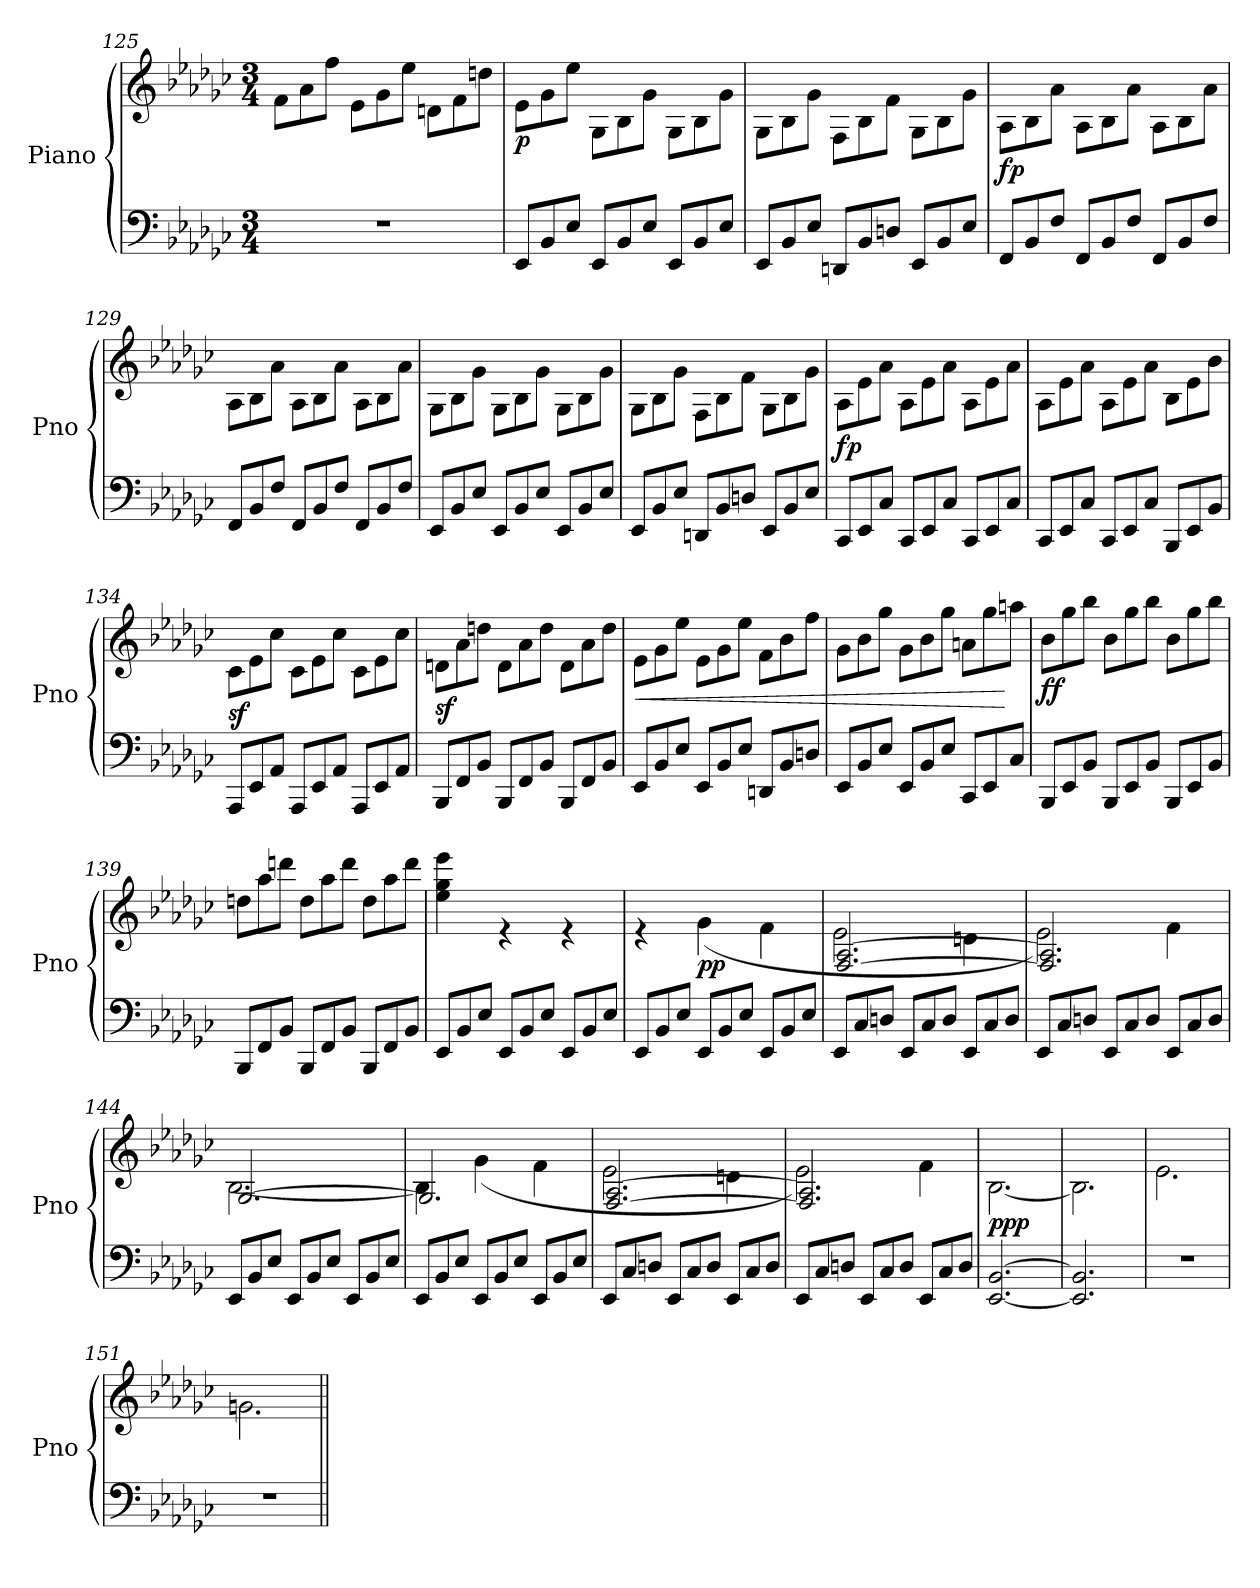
**kern	**kern	**dynam
*part1	*part1	*part1
*staff2	*staff1	*staff1/2
*I"Piano	*	*
*I'Pno	*	*
*clefF4	*clefG2	*
*k[b-e-a-d-g-c-]	*k[b-e-a-d-g-c-]	*
*e-:	*e-:	*
*M3/4	*M3/4	*
=125	=125	=125
*	*^	*
*	*	*Xtuplet	*
2.r	2.ryy	12f\L	.
.	.	12a-\	.
.	.	12ff\J	.
.	.	12e-\L	.
.	.	12g-\	.
.	.	12ee-\J	.
.	.	12dn\L	.
.	.	12f\	.
.	.	12ddn\J	.
=126	=126	=126	=126
*Xtuplet	*	*	*
!	!	!	!LO:DY:b
12EE-/L	2.ryy	12e-\L	p
12BB-/	.	12g-\	.
12E-/J	.	12ee-\J	.
12EE-/L	.	12G-\L	.
12BB-/	.	12B-\	.
12E-/J	.	12g-\J	.
12EE-/L	.	12G-\L	.
12BB-/	.	12B-\	.
12E-/J	.	12g-\J	.
=127	=127	=127	=127
12EE-/L	2.ryy	12G-\L	.
12BB-/	.	12B-\	.
12E-/J	.	12g-\J	.
12DDn/L	.	12F\L	.
12BB-/	.	12B-\	.
12Dn/J	.	12f\J	.
12EE-/L	.	12G-\L	.
12BB-/	.	12B-\	.
12E-/J	.	12g-\J	.
!!LO:LB:g=z	!!
=128	=128	=128	=128
!	!	!	!LO:DY:b
12FF/L	2.ryy	12A-\L	fp
12BB-/	.	12B-\	.
12F/J	.	12a-\J	.
12FF/L	.	12A-\L	.
12BB-/	.	12B-\	.
12F/J	.	12a-\J	.
12FF/L	.	12A-\L	.
12BB-/	.	12B-\	.
12F/J	.	12a-\J	.
=129	=129	=129	=129
12FF/L	2.ryy	12A-\L	.
12BB-/	.	12B-\	.
12F/J	.	12a-\J	.
12FF/L	.	12A-\L	.
12BB-/	.	12B-\	.
12F/J	.	12a-\J	.
12FF/L	.	12A-\L	.
12BB-/	.	12B-\	.
12F/J	.	12a-\J	.
=130	=130	=130	=130
12EE-/L	2.ryy	12G-\L	.
12BB-/	.	12B-\	.
12E-/J	.	12g-\J	.
12EE-/L	.	12G-\L	.
12BB-/	.	12B-\	.
12E-/J	.	12g-\J	.
12EE-/L	.	12G-\L	.
12BB-/	.	12B-\	.
12E-/J	.	12g-\J	.
=131	=131	=131	=131
12EE-/L	2.ryy	12G-\L	.
12BB-/	.	12B-\	.
12E-/J	.	12g-\J	.
12DDn/L	.	12F\L	.
12BB-/	.	12B-\	.
12Dn/J	.	12f\J	.
12EE-/L	.	12G-\L	.
12BB-/	.	12B-\	.
12E-/J	.	12g-\J	.
!!LO:PB:g=z	!!
=132	=132	=132	=132
!	!	!	!LO:DY:b
12CC-/L	2.ryy	12A-\L	fp
12EE-/	.	12e-\	.
12C-/J	.	12a-\J	.
12CC-/L	.	12A-\L	.
12EE-/	.	12e-\	.
12C-/J	.	12a-\J	.
12CC-/L	.	12A-\L	.
12EE-/	.	12e-\	.
12C-/J	.	12a-\J	.
=133	=133	=133	=133
12CC-/L	2.ryy	12A-\L	.
12EE-/	.	12e-\	.
12C-/J	.	12a-\J	.
12CC-/L	.	12A-\L	.
12EE-/	.	12e-\	.
12C-/J	.	12a-\J	.
12BBB-/L	.	12B-\L	.
12EE-/	.	12e-\	.
12BB-/J	.	12b-\J	.
=134	=134	=134	=134
!	!	!	!LO:DY:b
12AAA-/L	2.ryy	12c-\L	sf
12EE-/	.	12e-\	.
12AA-/J	.	12cc-\J	.
12AAA-/L	.	12c-\L	.
12EE-/	.	12e-\	.
12AA-/J	.	12cc-\J	.
12AAA-/L	.	12c-\L	.
12EE-/	.	12e-\	.
12AA-/J	.	12cc-\J	.
=135	=135	=135	=135
!	!	!	!LO:DY:b
12BBB-/L	2.ryy	12dn\L	sf
12FF/	.	12a-\	.
12BB-/J	.	12ddn\J	.
12BBB-/L	.	12d\L	.
12FF/	.	12a-\	.
12BB-/J	.	12dd\J	.
12BBB-/L	.	12d\L	.
12FF/	.	12a-\	.
12BB-/J	.	12dd\J	.
!!LO:LB:g=z	!!
=136	=136	=136	=136
!	!	!	!LO:HP:b
12EE-/L	2.ryy	12e-\L	<
12BB-/	.	12g-\	.
12E-/J	.	12ee-\J	.
12EE-/L	.	12e-\L	.
12BB-/	.	12g-\	.
12E-/J	.	12ee-\J	.
12DDn/L	.	12f\L	.
12BB-/	.	12b-\	.
12Dn/J	.	12ff\J	.
=137	=137	=137	=137
12EE-/L	2.ryy	12g-\L	.
12BB-/	.	12b-\	.
12E-/J	.	12gg-\J	.
12EE-/L	.	12g-\L	.
12BB-/	.	12b-\	.
12E-/J	.	12gg-\J	.
12CC-/L	.	12an\L	.
12EE-/	.	12gg-\	.
12C-/J	.	12aan\J	[
=138	=138	=138	=138
!	!	!	!LO:DY:b
12BBB-/L	2.ryy	12b-\L	ff
12EE-/	.	12gg-\	.
12BB-/J	.	12bb-\J	.
12BBB-/L	.	12b-\L	.
12EE-/	.	12gg-\	.
12BB-/J	.	12bb-\J	.
12BBB-/L	.	12b-\L	.
12EE-/	.	12gg-\	.
12BB-/J	.	12bb-\J	.
=139	=139	=139	=139
12BBB-/L	2.ryy	12ddn\L	.
12FF/	.	12aa-\	.
12BB-/J	.	12dddn\J	.
12BBB-/L	.	12dd\L	.
12FF/	.	12aa-\	.
12BB-/J	.	12ddd\J	.
12BBB-/L	.	12dd\L	.
12FF/	.	12aa-\	.
12BB-/J	.	12ddd\J	.
!!LO:LB:g=z	!!
=140	=140	=140	=140
12EE-/L	2.ryy	4ee-\ 4gg-\ 4eee-\	.
12BB-/	.	.	.
12E-/J	.	.	.
12EE-/L	.	4r	.
12BB-/	.	.	.
12E-/J	.	.	.
12EE-/L	.	4r	.
12BB-/	.	.	.
12E-/J	.	.	.
=141	=141	=141	=141
12EE-/L	2.ryy	4r	.
12BB-/	.	.	.
12E-/J	.	.	.
!	!	!	!LO:DY:b
12EE-/L	.	(>4g-\	pp
12BB-/	.	.	.
12E-/J	.	.	.
12EE-/L	.	4f\	.
12BB-/	.	.	.
12E-/J	.	.	.
=142	=142	=142	=142
*	*	*^	*
12EE-/L	2.ryy	2e-\	[2.F/ [2.A-/	.
12C-/	.	.	.	.
12Dn/J	.	.	.	.
12EE-/L	.	.	.	.
12C-/	.	.	.	.
12D/J	.	.	.	.
12EE-/L	.	4dn\	.	.
12C-/	.	.	.	.
12D/J	.	.	.	.
=143	=143	=143	=143	=143
12EE-/L	2.ryy	2e-\)	2.F/] 2.A-/]	.
12C-/	.	.	.	.
12Dn/J	.	.	.	.
12EE-/L	.	.	.	.
12C-/	.	.	.	.
12D/J	.	.	.	.
12EE-/L	.	4f\	.	.
12C-/	.	.	.	.
12D/J	.	.	.	.
!!LO:LB:g=z	!!	!!
=144	=144	=144	=144	=144
12EE-/L	2.ryy	[2.B-\	[2.G-/	.
12BB-/	.	.	.	.
12E-/J	.	.	.	.
12EE-/L	.	.	.	.
12BB-/	.	.	.	.
12E-/J	.	.	.	.
12EE-/L	.	.	.	.
12BB-/	.	.	.	.
12E-/J	.	.	.	.
=145	=145	=145	=145	=145
12EE-/L	2.ryy	4B-\]	2.G-/]	.
12BB-/	.	.	.	.
12E-/J	.	.	.	.
12EE-/L	.	(<4g-\	.	.
12BB-/	.	.	.	.
12E-/J	.	.	.	.
12EE-/L	.	4f\	.	.
12BB-/	.	.	.	.
12E-/J	.	.	.	.
=146	=146	=146	=146	=146
12EE-/L	2.ryy	2e-\	[2.F/ [2.A-/	.
12C-/	.	.	.	.
12Dn/J	.	.	.	.
12EE-/L	.	.	.	.
12C-/	.	.	.	.
12D/J	.	.	.	.
12EE-/L	.	4dn\	.	.
12C-/	.	.	.	.
12D/J	.	.	.	.
=147	=147	=147	=147	=147
12EE-/L	2.ryy	2e-\)	2.F/] 2.A-/]	.
12C-/	.	.	.	.
12Dn/J	.	.	.	.
12EE-/L	.	.	.	.
12C-/	.	.	.	.
12D/J	.	.	.	.
12EE-/L	.	4f\	.	.
12C-/	.	.	.	.
12D/J	.	.	.	.
*	*	*v	*v	*
=148	=148	=148	=148
!	!	!	!LO:DY:b
[2.EE-/ [2.BB-/	2.ryy	[2.B-\	ppp
=149	=149	=149	=149
2.EE-/] 2.BB-/]	2.ryy	2.B-\]	.
=150	=150	=150	=150
2.r	2.ryy	2.e-\	.
!!LO:LB:g=z	!!
=151	=151	=151	=151
2.r	2.ryy	2.gn\	.
*	*v	*v	*
=||	=||	=||
*-	*-	*-
